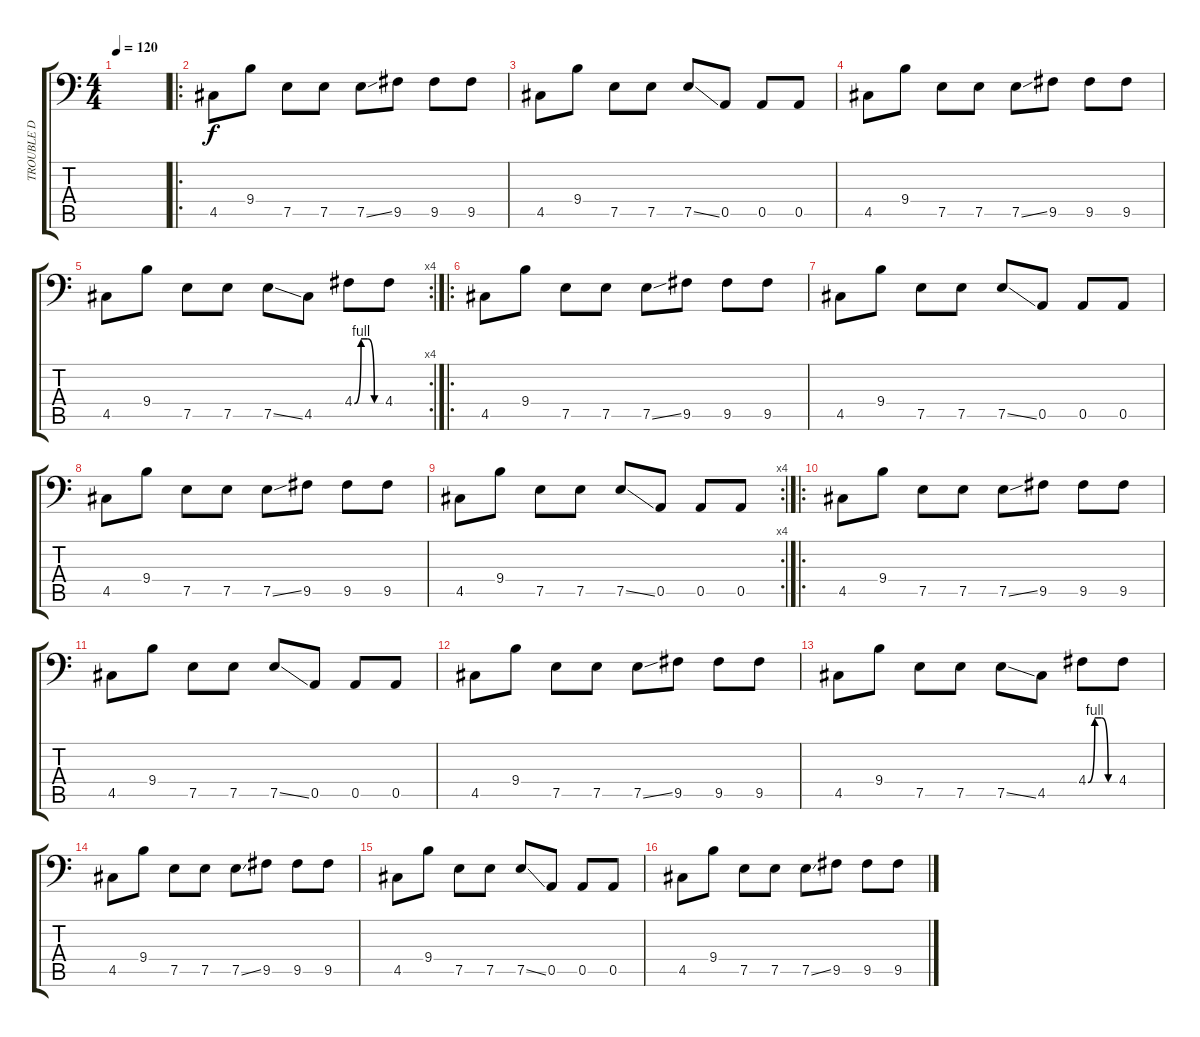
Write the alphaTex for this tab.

\track ("TROUBLE D" "TROUBLE D") {instrument electricbasspick}
\staff {score tabs}
\tuning (E3 B2 G2 D2 A1 E1) {hide}
\ts (4 4)
\tempo 120
\clef f4
\ks c
|
\ro
4.5.8{dy f instrument distortionguitar} 9.4.8 7.5.8 7.5.8 7.5{ss}.8 9.5.8 9.5.8 9.5.8 |
4.5.8 9.4.8 7.5.8 7.5.8 7.5{ss}.8 0.5.8 0.5.8 0.5.8 |
4.5.8 9.4.8 7.5.8 7.5.8 7.5{ss}.8 9.5.8 9.5.8 9.5.8 |
\rc 4
4.5.8 9.4.8 7.5.8 7.5.8 7.5{ss}.8 4.5.8 4.4{be (custom 0 0 15 4 30 4 45 0 60 0)}.8 4.4.8 |
\ro
4.5.8{instrument electricbassfinger} 9.4.8 7.5.8 7.5.8 7.5{ss}.8 9.5.8 9.5.8 9.5.8 |
4.5.8 9.4.8 7.5.8 7.5.8 7.5{ss}.8 0.5.8 0.5.8 0.5.8 |
4.5.8 9.4.8 7.5.8 7.5.8 7.5{ss}.8 9.5.8 9.5.8 9.5.8 |
\rc 4
4.5.8 9.4.8 7.5.8 7.5.8 7.5{ss}.8 0.5.8 0.5.8 0.5.8 |
\ro
4.5.8{instrument distortionguitar} 9.4.8 7.5.8 7.5.8 7.5{ss}.8 9.5.8 9.5.8 9.5.8 |
4.5.8 9.4.8 7.5.8 7.5.8 7.5{ss}.8 0.5.8 0.5.8 0.5.8 |
4.5.8 9.4.8 7.5.8 7.5.8 7.5{ss}.8 9.5.8 9.5.8 9.5.8 |
4.5.8 9.4.8 7.5.8 7.5.8 7.5{ss}.8 4.5.8 4.4{be (custom 0 0 15 4 30 4 45 0 60 0)}.8 4.4.8 |
4.5.8{instrument distortionguitar} 9.4.8 7.5.8 7.5.8 7.5{ss}.8 9.5.8 9.5.8 9.5.8 |
4.5.8 9.4.8 7.5.8 7.5.8 7.5{ss}.8 0.5.8 0.5.8 0.5.8 |
4.5.8 9.4.8 7.5.8 7.5.8 7.5{ss}.8 9.5.8 9.5.8 9.5.8
